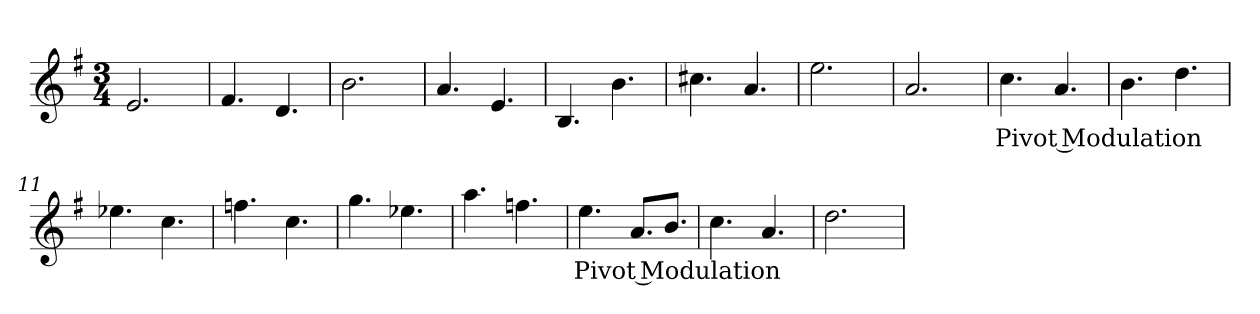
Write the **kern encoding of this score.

**kern	**text
*part1	*part1
*staff1	*staff1
*clefG2	*
*k[f#]	*
*e:	*
*M3/4	*
*MM145	*
=1	=1
2.e	.
=2	=2
4.f#	.
4.d	.
=3	=3
2.b	.
=4	=4
4.a	.
4.e	.
=5	=5
4.B	.
4.b	.
=6	=6
4.cc#X	.
4.a	.
=7	=7
2.ee	.
=8	=8
2.a	.
=9	=9
4.cc	Pivot Modulation
4.a	.
=10	=10
4.b	.
4.dd	.
=11	=11
4.ee-X	.
4.cc	.
=12	=12
4.ffn	.
4.cc	.
=13	=13
4.gg	.
4.ee-X	.
=14	=14
4.aa	.
4.ffn	.
=15	=15
4.ee	Pivot Modulation
8.aL	.
8.bJ	.
=16	=16
4.cc	.
4.a	.
=17	=17
2.dd	.
=	=
*-	*-
